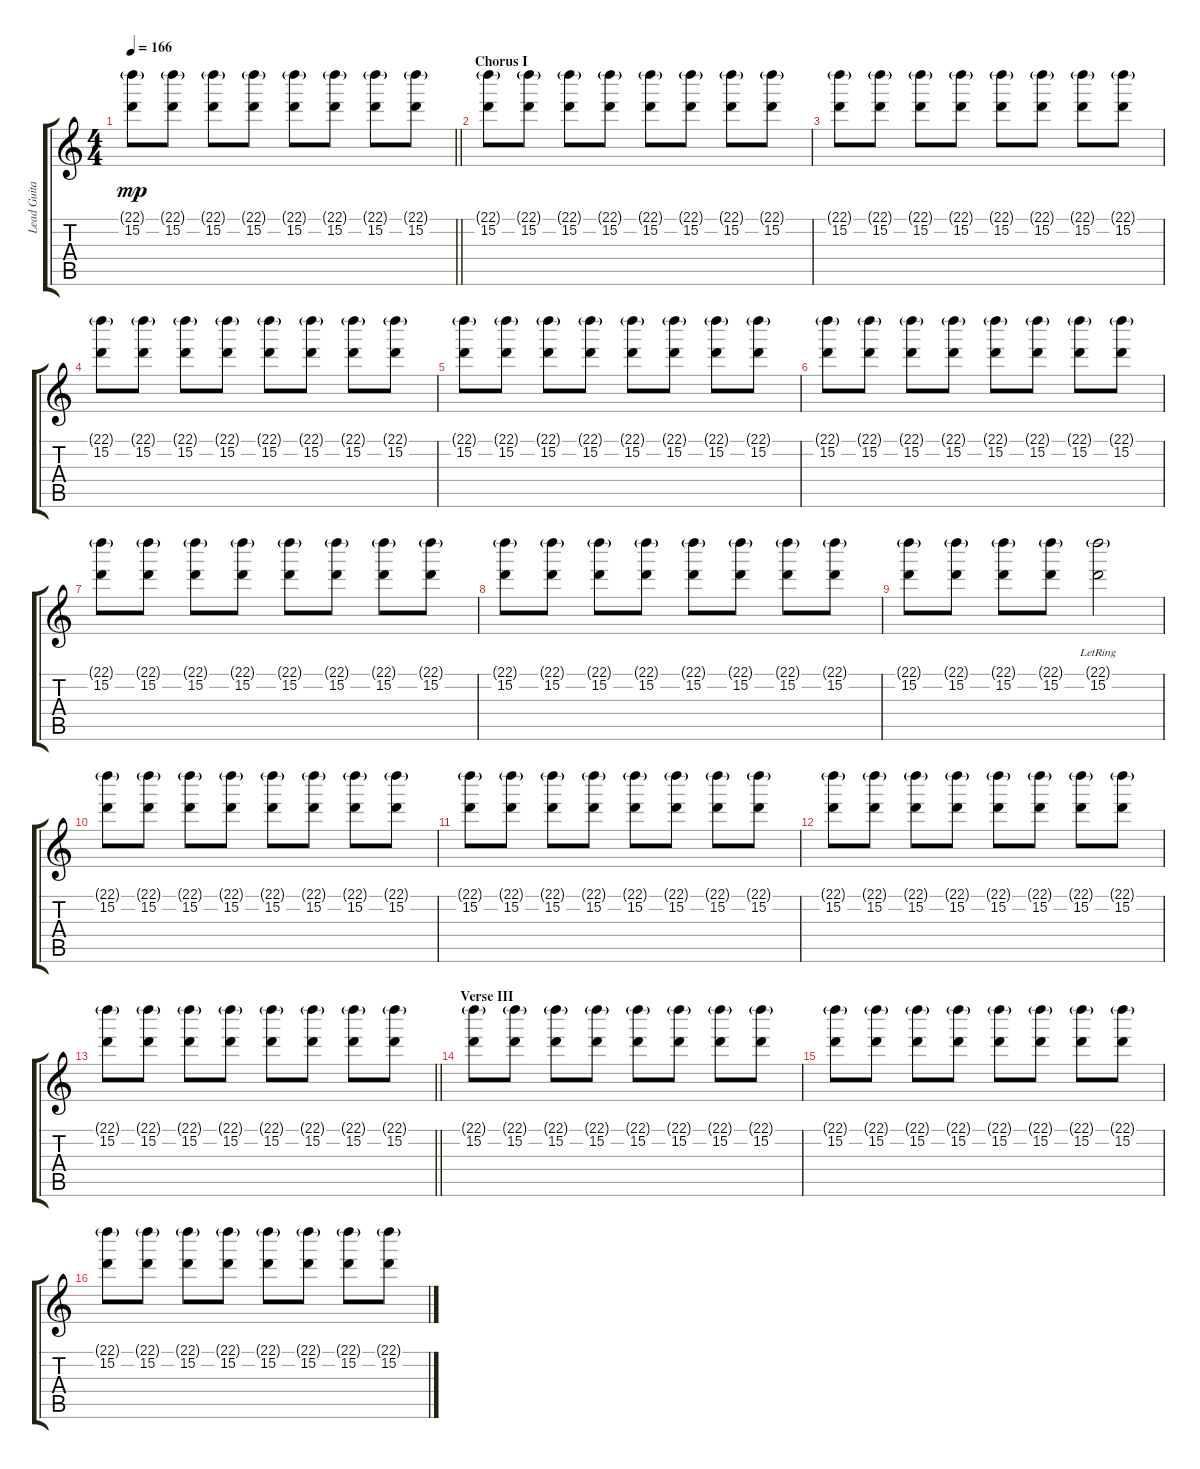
\track ("Lead Guitar" "Lead Guita") {instrument overdrivenguitar}
\staff {score tabs}
\tuning (E4 B3 G3 D3 A2 E2) {hide}
\ts (4 4)
\tempo 166
\clef g2
\barLineRight lightlight
\ks c
(22.1{g} 15.2).8{dy mp} (22.1{g} 15.2).8 (22.1{g} 15.2).8 (22.1{g} 15.2).8 (22.1{g} 15.2).8 (22.1{g} 15.2).8 (22.1{g} 15.2).8 (22.1{g} 15.2).8 |
\section ("" "Chorus I")
(22.1{g} 15.2).8 (22.1{g} 15.2).8 (22.1{g} 15.2).8 (22.1{g} 15.2).8 (22.1{g} 15.2).8 (22.1{g} 15.2).8 (22.1{g} 15.2).8 (22.1{g} 15.2).8 |
(22.1{g} 15.2).8 (22.1{g} 15.2).8 (22.1{g} 15.2).8 (22.1{g} 15.2).8 (22.1{g} 15.2).8 (22.1{g} 15.2).8 (22.1{g} 15.2).8 (22.1{g} 15.2).8 |
(22.1{g} 15.2).8 (22.1{g} 15.2).8 (22.1{g} 15.2).8 (22.1{g} 15.2).8 (22.1{g} 15.2).8 (22.1{g} 15.2).8 (22.1{g} 15.2).8 (22.1{g} 15.2).8 |
(22.1{g} 15.2).8 (22.1{g} 15.2).8 (22.1{g} 15.2).8 (22.1{g} 15.2).8 (22.1{g} 15.2).8 (22.1{g} 15.2).8 (22.1{g} 15.2).8 (22.1{g} 15.2).8 |
(22.1{g} 15.2).8 (22.1{g} 15.2).8 (22.1{g} 15.2).8 (22.1{g} 15.2).8 (22.1{g} 15.2).8 (22.1{g} 15.2).8 (22.1{g} 15.2).8 (22.1{g} 15.2).8 |
(22.1{g} 15.2).8 (22.1{g} 15.2).8 (22.1{g} 15.2).8 (22.1{g} 15.2).8 (22.1{g} 15.2).8 (22.1{g} 15.2).8 (22.1{g} 15.2).8 (22.1{g} 15.2).8 |
(22.1{g} 15.2).8 (22.1{g} 15.2).8 (22.1{g} 15.2).8 (22.1{g} 15.2).8 (22.1{g} 15.2).8 (22.1{g} 15.2).8 (22.1{g} 15.2).8 (22.1{g} 15.2).8 |
(22.1{g} 15.2).8 (22.1{g} 15.2).8 (22.1{g} 15.2).8 (22.1{g} 15.2).8 (22.1{g lr} 15.2{lr}).2 |
(22.1{g} 15.2).8 (22.1{g} 15.2).8 (22.1{g} 15.2).8 (22.1{g} 15.2).8 (22.1{g} 15.2).8 (22.1{g} 15.2).8 (22.1{g} 15.2).8 (22.1{g} 15.2).8 |
(22.1{g} 15.2).8 (22.1{g} 15.2).8 (22.1{g} 15.2).8 (22.1{g} 15.2).8 (22.1{g} 15.2).8 (22.1{g} 15.2).8 (22.1{g} 15.2).8 (22.1{g} 15.2).8 |
(22.1{g} 15.2).8 (22.1{g} 15.2).8 (22.1{g} 15.2).8 (22.1{g} 15.2).8 (22.1{g} 15.2).8 (22.1{g} 15.2).8 (22.1{g} 15.2).8 (22.1{g} 15.2).8 |
\barLineRight lightlight
(22.1{g} 15.2).8 (22.1{g} 15.2).8 (22.1{g} 15.2).8 (22.1{g} 15.2).8 (22.1{g} 15.2).8 (22.1{g} 15.2).8 (22.1{g} 15.2).8 (22.1{g} 15.2).8 |
\section ("" "Verse III")
(22.1{g} 15.2).8 (22.1{g} 15.2).8 (22.1{g} 15.2).8 (22.1{g} 15.2).8 (22.1{g} 15.2).8 (22.1{g} 15.2).8 (22.1{g} 15.2).8 (22.1{g} 15.2).8 |
(22.1{g} 15.2).8 (22.1{g} 15.2).8 (22.1{g} 15.2).8 (22.1{g} 15.2).8 (22.1{g} 15.2).8 (22.1{g} 15.2).8 (22.1{g} 15.2).8 (22.1{g} 15.2).8 |
(22.1{g} 15.2).8 (22.1{g} 15.2).8 (22.1{g} 15.2).8 (22.1{g} 15.2).8 (22.1{g} 15.2).8 (22.1{g} 15.2).8 (22.1{g} 15.2).8 (22.1{g} 15.2).8
